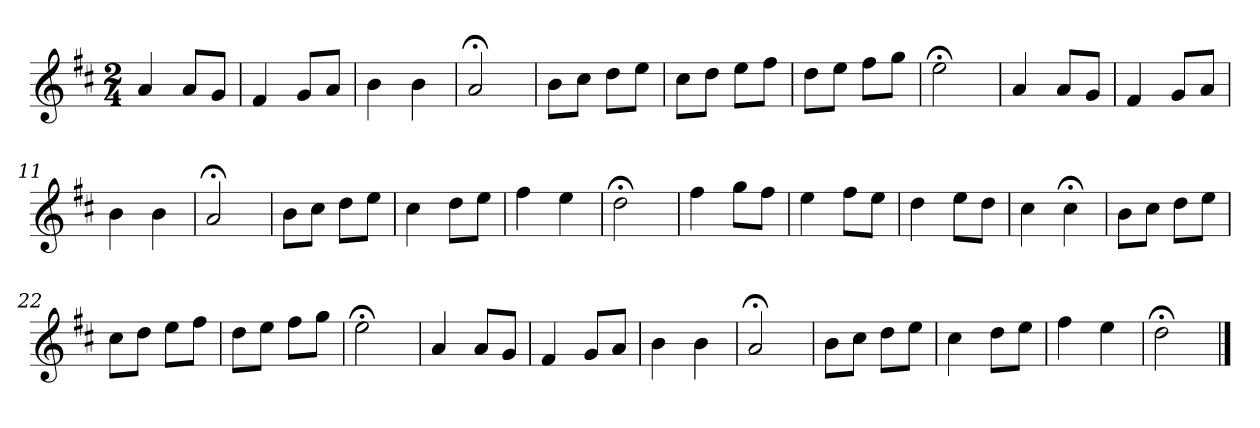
**kern
*part1
*staff1
*k[f#c#]
*D:
*M2/4
*MM120
=1
4a
8aL
8gJ
=2
4f#
8gL
8aJ
=3
4b
4b
=4
2a;<
=5
8bL
8cc#J
8ddL
8eeJ
=6
8cc#L
8ddJ
8eeL
8ff#J
=7
8ddL
8eeJ
8ff#L
8ggJ
=8
2ee;<
=9
4a
8aL
8gJ
=10
4f#
8gL
8aJ
=11
4b
4b
=12
2a;<
=13
8bL
8cc#J
8ddL
8eeJ
=14
4cc#
8ddL
8eeJ
=15
4ff#
4ee
=16
2dd;<
=17
4ff#
8ggL
8ff#J
=18
4ee
8ff#L
8eeJ
=19
4dd
8eeL
8ddJ
=20
4cc#
4cc#;<
=21
8bL
8cc#J
8ddL
8eeJ
=22
8cc#L
8ddJ
8eeL
8ff#J
=23
8ddL
8eeJ
8ff#L
8ggJ
=24
2ee;<
=25
4a
8aL
8gJ
=26
4f#
8gL
8aJ
=27
4b
4b
=28
2a;<
=29
8bL
8cc#J
8ddL
8eeJ
=30
4cc#
8ddL
8eeJ
=31
4ff#
4ee
=32
2dd;<
==
*-
